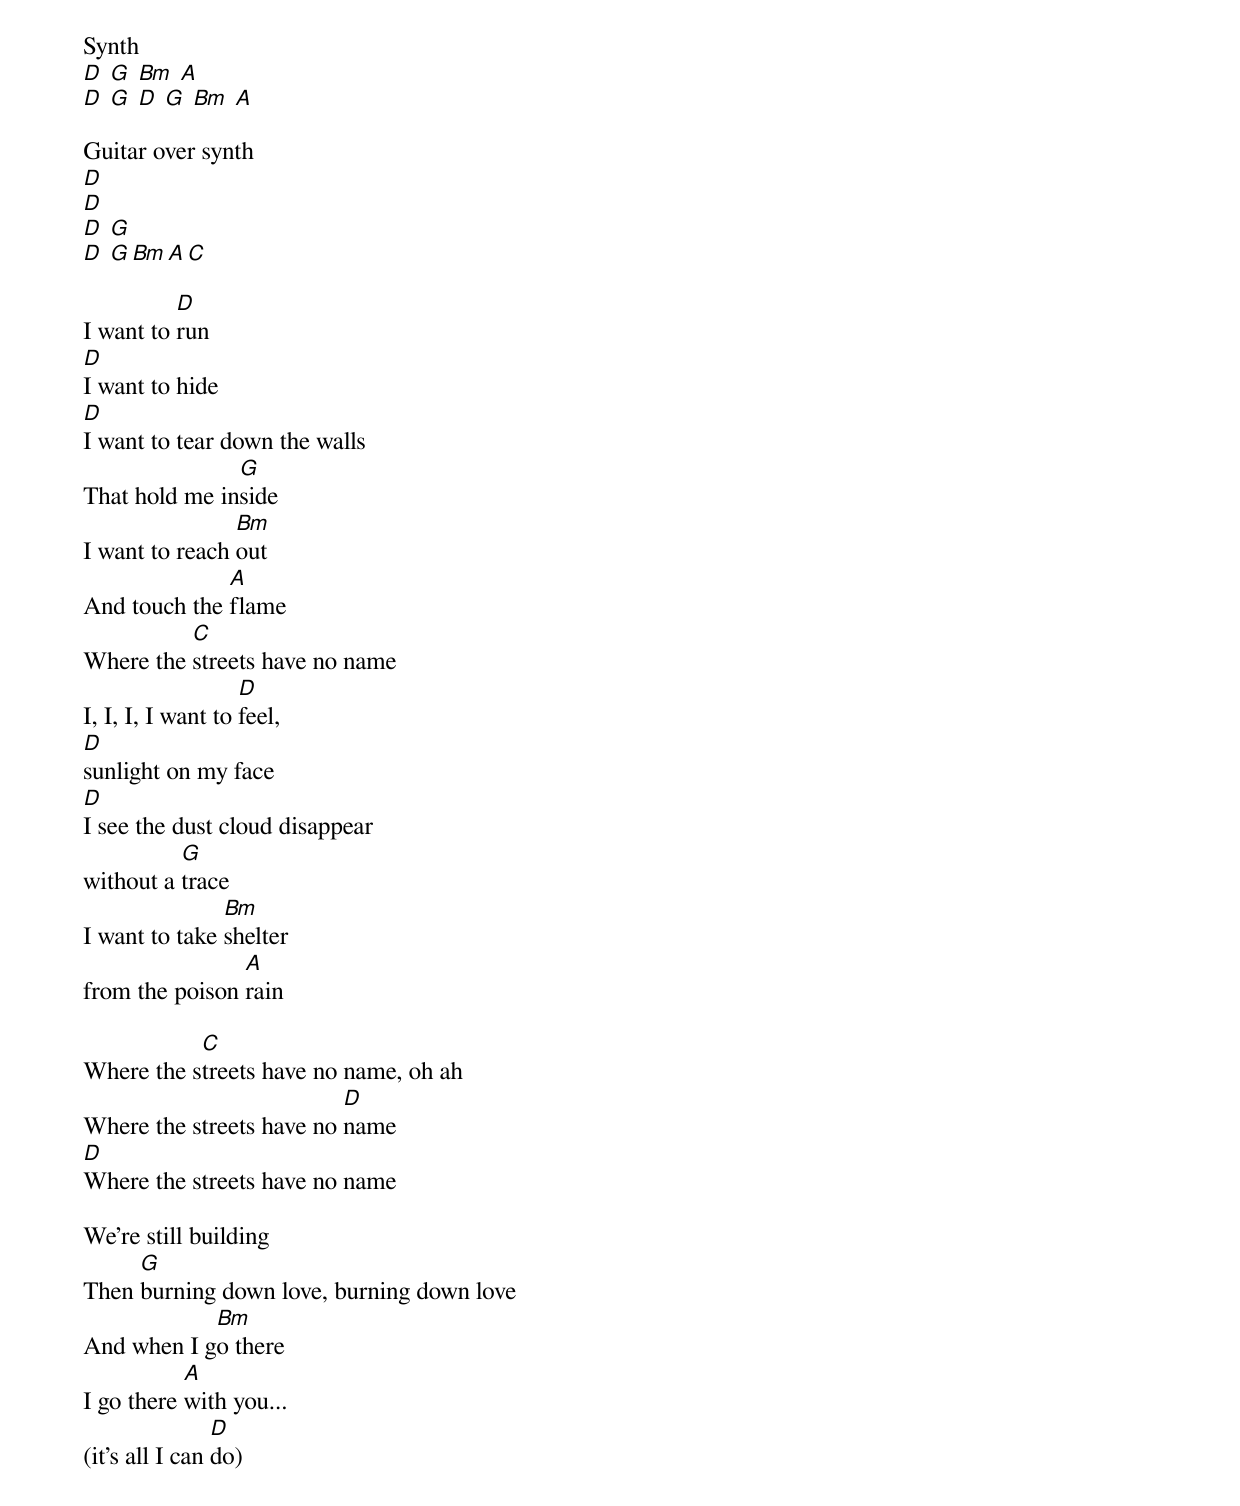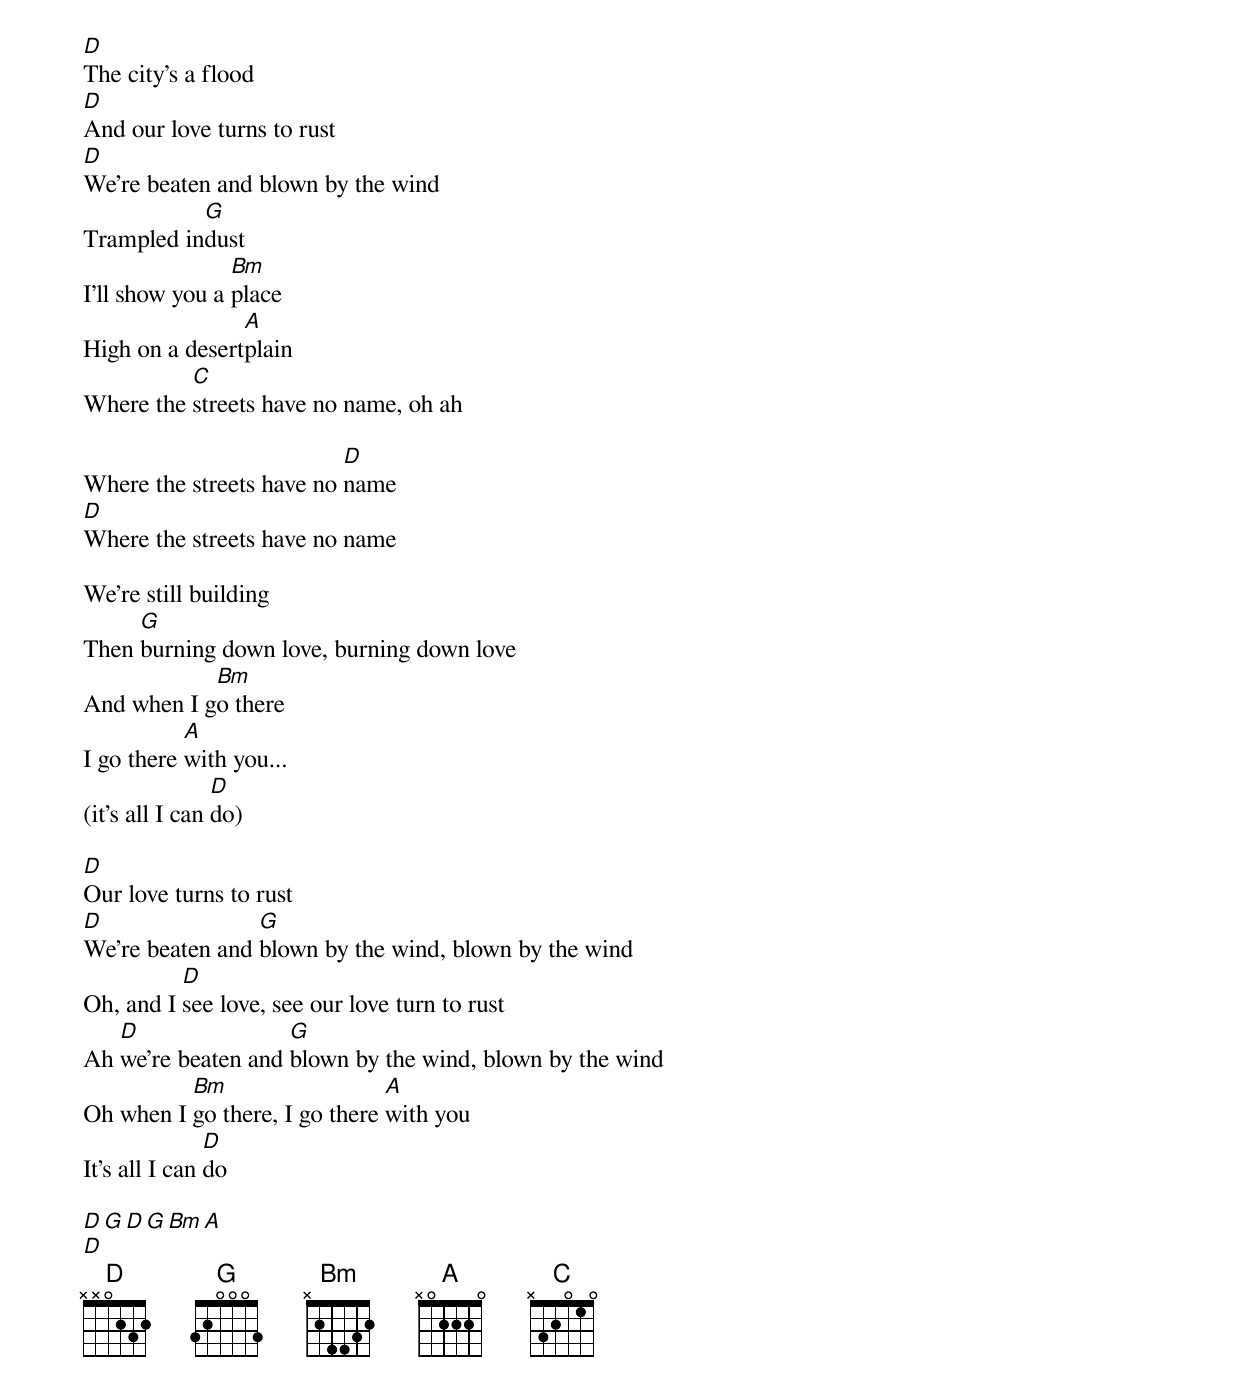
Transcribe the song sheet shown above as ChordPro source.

Synth
[D] [G] [Bm] [A]
[D] [G] [D] [G] [Bm] [A]

Guitar over synth
[D]
[D]
[D] [G]
[D] [G][Bm][A][C]

I want to [D]run
[D]I want to hide
[D]I want to tear down the walls
That hold me in[G]side
I want to reach [Bm]out
And touch the [A]flame
Where the [C]streets have no name
I, I, I, I want to [D]feel,
[D]sunlight on my face
[D]I see the dust cloud disappear
without a [G]trace
I want to take [Bm]shelter
from the poison [A]rain

Where the s[C]treets have no name, oh ah
Where the streets have no [D]name
[D]Where the streets have no name

We’re still building
Then [G]burning down love, burning down love
And when I g[Bm]o there
I go there [A]with you...
(it’s all I can [D]do)

[D]The city’s a flood
[D]And our love turns to rust
[D]We’re beaten and blown by the wind
Trampled in[G]dust
I’ll show you a [Bm]place
High on a desert[A]plain
Where the [C]streets have no name, oh ah

Where the streets have no [D]name
[D]Where the streets have no name

We’re still building
Then [G]burning down love, burning down love
And when I g[Bm]o there
I go there [A]with you...
(it’s all I can [D]do)

[D]Our love turns to rust
[D]We’re beaten and [G]blown by the wind, blown by the wind
Oh, and I [D]see love, see our love turn to rust
Ah [D]we’re beaten and [G]blown by the wind, blown by the wind
Oh when I [Bm]go there, I go there [A]with you
It’s all I can [D]do

[D][G][D][G][Bm][A]
[D]
